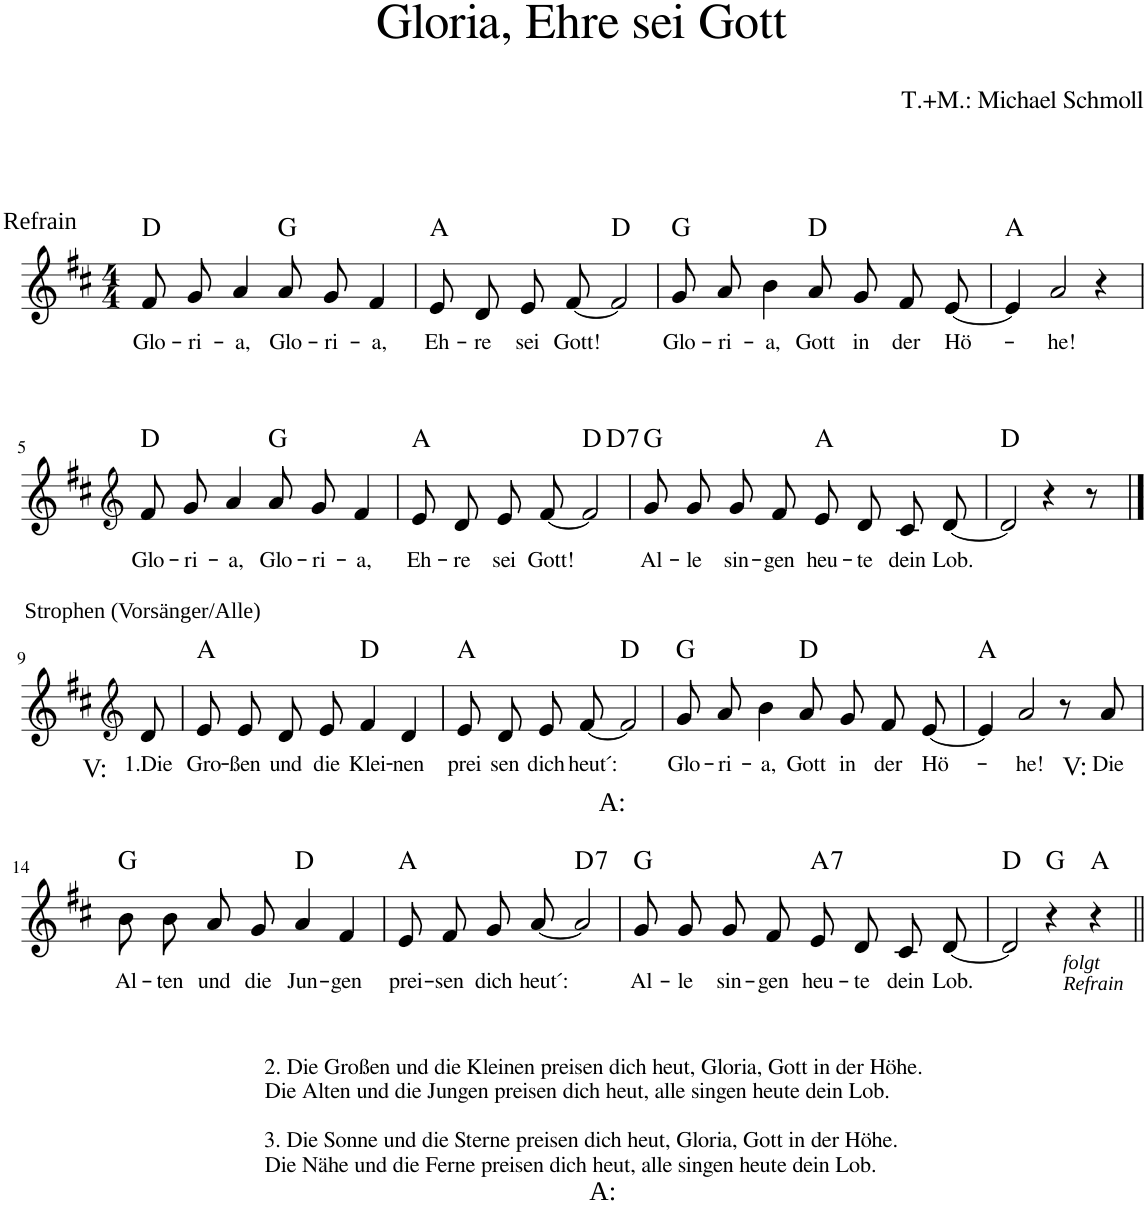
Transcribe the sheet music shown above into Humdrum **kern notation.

**kern	**text	**harte
*part1	*part1	*part1
*staff1	*staff1	*
*I"unbenannt1	*	*
*clefG2	*	*
*k[f#c#]	*	*
*M4/4	*	*
=1	=1	=1
!LO:TX:a:t=Refrain	!	!
!	!LO:LY:b	!
8f#/L	Glo-	D:maj
!	!LO:LY:b	!
8g/J	ri-	.
!	!LO:LY:b	!
4a/	a,	.
!	!LO:LY:b	!
8a/L	Glo-	G:maj
!	!LO:LY:b	!
8g/J	ri-	.
!	!LO:LY:b	!
4f#/	a,	.
=2	=2	=2
!	!LO:LY:b	!
8e/L	Eh-	A:maj
!	!LO:LY:b	!
8d/J	re	.
!	!LO:LY:b	!
8e/L	sei	.
!	!LO:LY:b	!
[8f#/J	Gott!	.
2f#/]	.	D:maj
=3	=3	=3
!	!LO:LY:b	!
8g/L	Glo-	G:maj
!	!LO:LY:b	!
8a/J	ri-	.
!	!LO:LY:b	!
4b\	a,	.
!	!LO:LY:b	!
8a/L	Gott	D:maj
!	!LO:LY:b	!
8g/J	in	.
!	!LO:LY:b	!
8f#/L	der	.
!	!LO:LY:b	!
[8e/J	Hö-	.
=4	=4	=4
4e/]	.	A:maj
!	!LO:LY:b	!
2a/	he!	.
4r	.	.
!!LO:LB:g=z
=5	=5	=5
*clefG2	*	*
!	!LO:LY:b	!
8f#/L	Glo-	D:maj
!	!LO:LY:b	!
8g/J	ri-	.
!	!LO:LY:b	!
4a/	a,	.
!	!LO:LY:b	!
8a/L	Glo-	G:maj
!	!LO:LY:b	!
8g/J	ri-	.
!	!LO:LY:b	!
4f#/	a,	.
=6	=6	=6
!	!LO:LY:b	!
*^	*	*
8e/L	2.ryy	Eh-	A:maj
!	!	!LO:LY:b	!
8d/J	.	re	.
!	!	!LO:LY:b	!
8e/L	.	sei	.
!	!	!LO:LY:b	!
[8f#/J	.	Gott!	.
2f#/]	.	.	D:maj
!	!	!	!LO:H:kt=7
.	4ryy	.	D:7
=7	=7	=7	=7
!	!	!LO:LY:b	!
*v	*v	*	*
8g/L	Al-	G:maj
!	!LO:LY:b	!
8g/J	le	.
!	!LO:LY:b	!
8g/L	sin-	.
!	!LO:LY:b	!
8f#/J	gen	.
!	!LO:LY:b	!
8e/L	heu-	A:maj
!	!LO:LY:b	!
8d/J	te	.
!	!LO:LY:b	!
8c#/L	dein	.
!	!LO:LY:b	!
[8d/J	Lob.	.
=8	=8	=8
2d/]	.	D:maj
4r	.	.
8r	.	.
!!LO:LB:g=z
==9	==9	==9
*clefG2	*	*
!LO:TX:b:t=V&colon;	!	!
!LO:TX:a:t=Strophen (Vorsänger/Alle)	!	!
!	!LO:LY:b	!
8d/	1.Die	.
=10	=10	=10
!	!LO:LY:b	!
8e/L	Gro-	A:maj
!	!LO:LY:b	!
8e/J	ßen	.
!	!LO:LY:b	!
8d/L	und	.
!	!LO:LY:b	!
8e/J	die	.
!	!LO:LY:b	!
4f#/	Klei-	D:maj
!	!LO:LY:b	!
4d/	nen	.
=11	=11	=11
!	!LO:LY:b	!
8e/L	prei	A:maj
!	!LO:LY:b	!
8d/J	sen	.
!	!LO:LY:b	!
8e/L	dich	.
!	!LO:LY:b	!
[8f#/J	heut´:	.
2f#/]	.	D:maj
=12	=12	=12
!LO:TX:b:t=A&colon;	!	!
!	!LO:LY:b	!
8g/L	Glo-	G:maj
!	!LO:LY:b	!
8a/J	ri-	.
!	!LO:LY:b	!
4b\	a,	.
!	!LO:LY:b	!
8a/L	Gott	D:maj
!	!LO:LY:b	!
8g/J	in	.
!	!LO:LY:b	!
8f#/L	der	.
!	!LO:LY:b	!
[8e/J	Hö-	.
=13	=13	=13
4e/]	.	A:maj
!	!LO:LY:b	!
2a/	he!	.
8r	.	.
!LO:TX:b:t=V&colon;	!	!
!	!LO:LY:b	!
8a/	Die	.
!!LO:LB:g=z
=14	=14	=14
!LO:TX:b:t=2. Die Großen und die Kleinen preisen dich heut, Gloria, Gott in der Höhe.	!	!
!LO:TX:b:t=Die Alten und die Jungen preisen dich heut, alle singen heute dein Lob.	!	!
!LO:TX:b:t=3. Die Sonne und die Sterne preisen dich heut, Gloria, Gott in der Höhe.	!	!
!LO:TX:b:t=Die Nähe und die Ferne preisen dich heut, alle singen heute dein Lob.	!	!
!	!LO:LY:b	!
8b\L	Al-	G:maj
!	!LO:LY:b	!
8b\J	ten	.
!	!LO:LY:b	!
8a/L	und	.
!	!LO:LY:b	!
8g/J	die	.
!	!LO:LY:b	!
4a/	Jun-	D:maj
!	!LO:LY:b	!
4f#/	gen	.
=15	=15	=15
!	!LO:LY:b	!
8e/L	prei-	A:maj
!	!LO:LY:b	!
8f#/J	sen	.
!	!LO:LY:b	!
8g/L	dich	.
!	!LO:LY:b	!
[8a/J	heut´:	.
!	!	!LO:H:kt=7
2a/]	.	D:7
=16	=16	=16
!LO:TX:b:t=A&colon;	!	!
!	!LO:LY:b	!
8g/L	Al-	G:maj
!	!LO:LY:b	!
8g/J	le	.
!	!LO:LY:b	!
8g/L	sin-	.
!	!LO:LY:b	!
8f#/J	gen	.
!	!LO:LY:b	!LO:H:kt=7
8e/L	heu-	A:7
!	!LO:LY:b	!
8d/J	te	.
!	!LO:LY:b	!
8c#/L	dein	.
!	!LO:LY:b	!
[8d/J	Lob.	.
=17	=17	=17
2d/]	.	D:maj
!LO:TX:b:i:t=folgt	!	!
!LO:TX:b:t=Refrain	!	!
4r	.	G:maj
4r	.	A:maj
=||	=||	=||
*-	*-	*-
